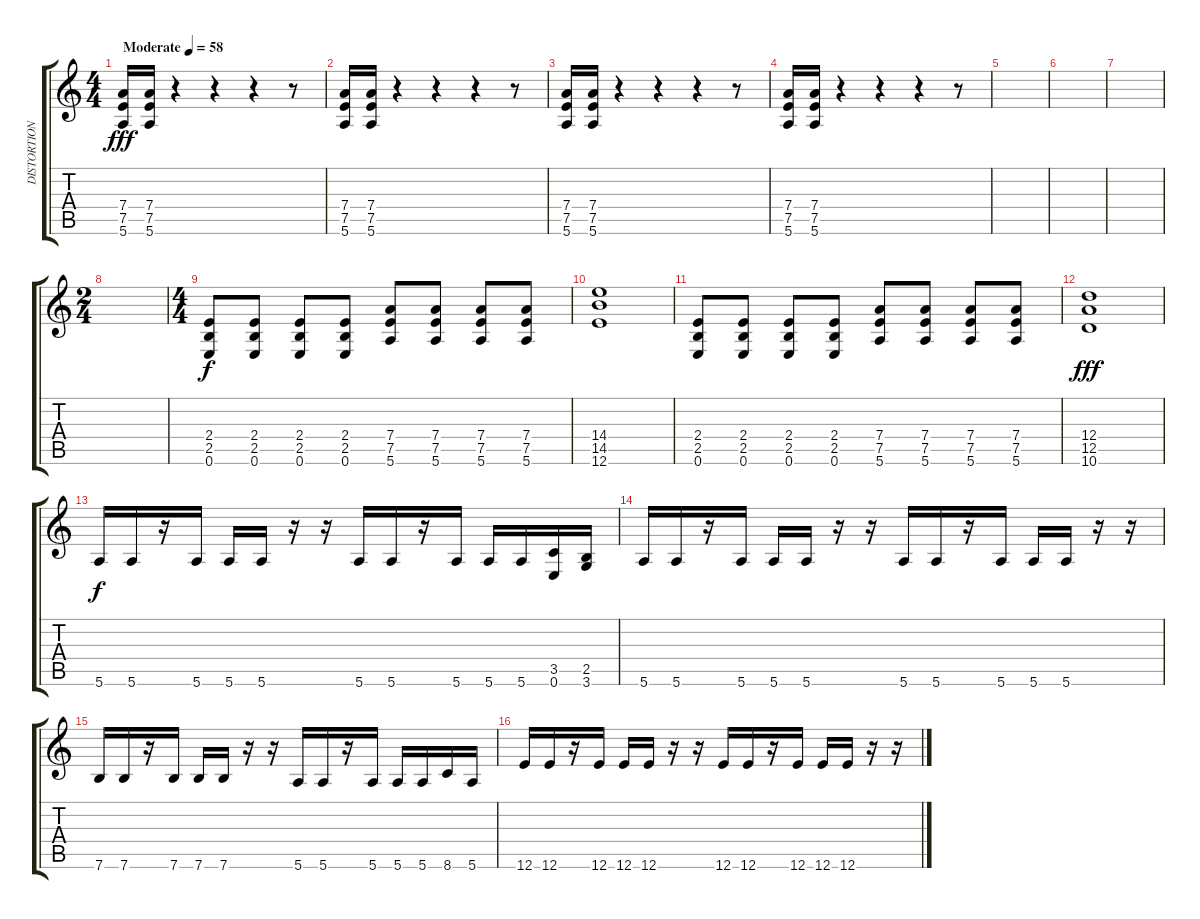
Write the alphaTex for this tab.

\track ("DISTORTION GUITAR" "DISTORTION") {instrument distortionguitar}
\staff {score tabs}
\tuning (E4 B3 G3 D3 A2 E2) {hide}
\ts (4 4)
\tempo (58 "Moderate")
\clef g2
\ks c
(7.4 7.5 5.6).16{dy fff instrument distortionguitar} (7.4 7.5 5.6).16 r.4 r.4 r.4 r.8 |
(7.4 7.5 5.6).16 (7.4 7.5 5.6).16 r.4 r.4 r.4 r.8 |
(7.4 7.5 5.6).16 (7.4 7.5 5.6).16 r.4 r.4 r.4 r.8 |
(7.4 7.5 5.6).16 (7.4 7.5 5.6).16 r.4 r.4 r.4 r.8 |
|
|
|
\ts (2 4)
|
\ts (4 4)
(2.4 2.5 0.6).8{dy f} (2.4 2.5 0.6).8 (2.4 2.5 0.6).8 (2.4 2.5 0.6).8 (7.4 7.5 5.6).8 (7.4 7.5 5.6).8 (7.4 7.5 5.6).8 (7.4 7.5 5.6).8 |
(14.4 14.5 12.6).1 |
(2.4 2.5 0.6).8 (2.4 2.5 0.6).8 (2.4 2.5 0.6).8 (2.4 2.5 0.6).8 (7.4 7.5 5.6).8 (7.4 7.5 5.6).8 (7.4 7.5 5.6).8 (7.4 7.5 5.6).8 |
(12.4 12.5 10.6).1{dy fff} |
5.6.16{dy f} 5.6.16 r.16 5.6.16 5.6.16 5.6.16 r.16 r.16 5.6.16 5.6.16 r.16 5.6.16 5.6.16 5.6.16 (3.5 0.6).16 (2.5 3.6).16 |
5.6.16 5.6.16 r.16 5.6.16 5.6.16 5.6.16 r.16 r.16 5.6.16 5.6.16 r.16 5.6.16 5.6.16 5.6.16 r.16 r.16 |
7.6.16 7.6.16 r.16 7.6.16 7.6.16 7.6.16 r.16 r.16 5.6.16 5.6.16 r.16 5.6.16 5.6.16 5.6.16 8.6.16 5.6.16 |
12.6.16 12.6.16 r.16 12.6.16 12.6.16 12.6.16 r.16 r.16 12.6.16 12.6.16 r.16 12.6.16 12.6.16 12.6.16 r.16 r.16
